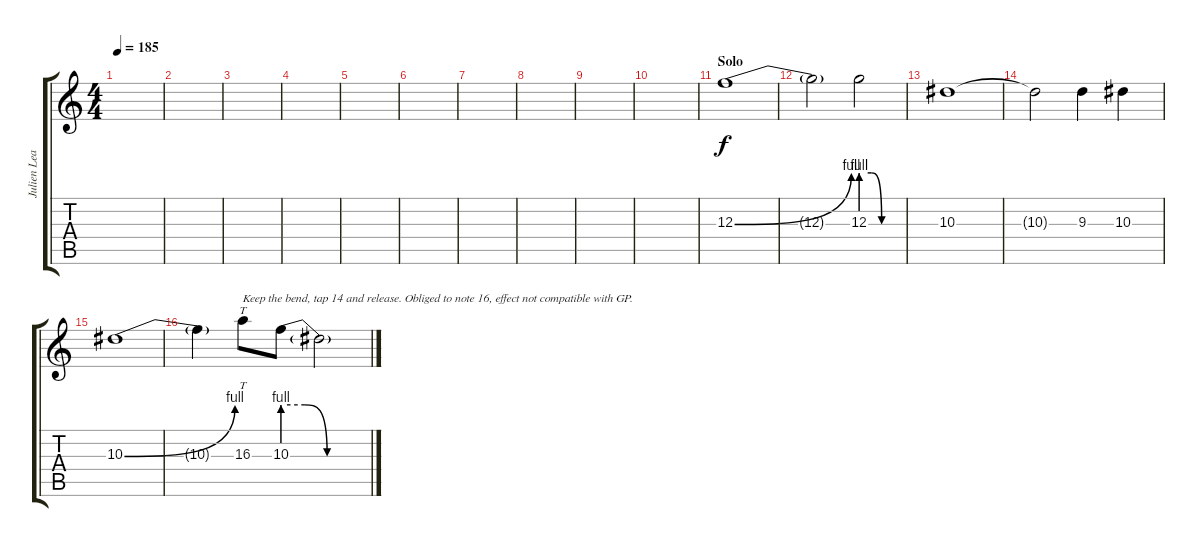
\track ("Julien Lead" "Julien Lea") {instrument distortionguitar}
\staff {score tabs}
\tuning (D4 A3 F3 C3 G2 C2) {hide}
\ts (4 4)
\tempo 185
\clef g2
\ks c
|
|
|
|
|
|
|
|
|
|
\section ("" "Solo")
12.3{be (bend 0 0 60 4)}.1 |
12.3{t}.2 12.3{be (custom 0 4 15 4 30 0 60 0)}.2 |
10.3.1 |
10.3{t}.2 9.3.4 10.3.4 |
10.3{be (bend 0 0 60 4)}.1 |
10.3{t}.4 16.3.8{tt txt "Keep the bend, tap 14 and release. Obliged to note 16, effect not compatible with GP."} 10.3{be (custom 0 4 15 4 30 0 60 0)}.8 10.3{t}.2
